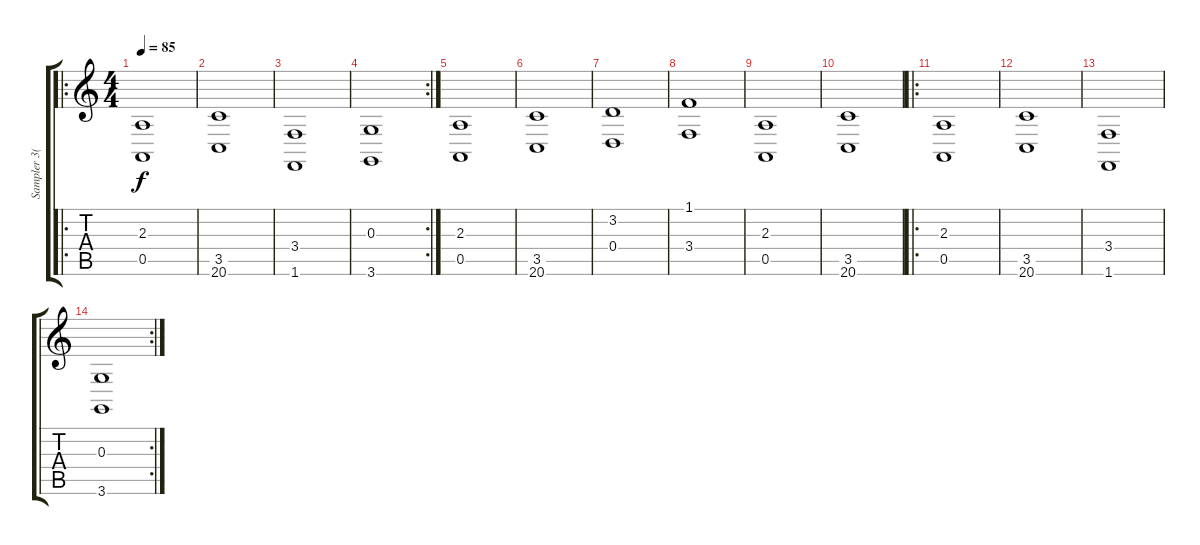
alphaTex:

\track ("Sampler 3(Joseph Hahn)" "Sampler 3(") {instrument acousticgrandpiano}
\staff {score tabs}
\tuning (E4 B3 G3 D3 A2 E2) {hide}
\ro
\ts (4 4)
\tempo 85
\clef g2
\ks c
(2.3 0.5).1{dy f} |
(3.5 20.6).1 |
(3.4 1.6).1 |
\rc 2
(0.3 3.6).1 |
(2.3 0.5).1 |
(3.5 20.6).1 |
(3.2 0.4).1 |
(1.1 3.4).1 |
(2.3 0.5).1 |
(3.5 20.6).1 |
\ro
(2.3 0.5).1 |
(3.5 20.6).1 |
(3.4 1.6).1 |
\rc 2
(0.3 3.6).1
